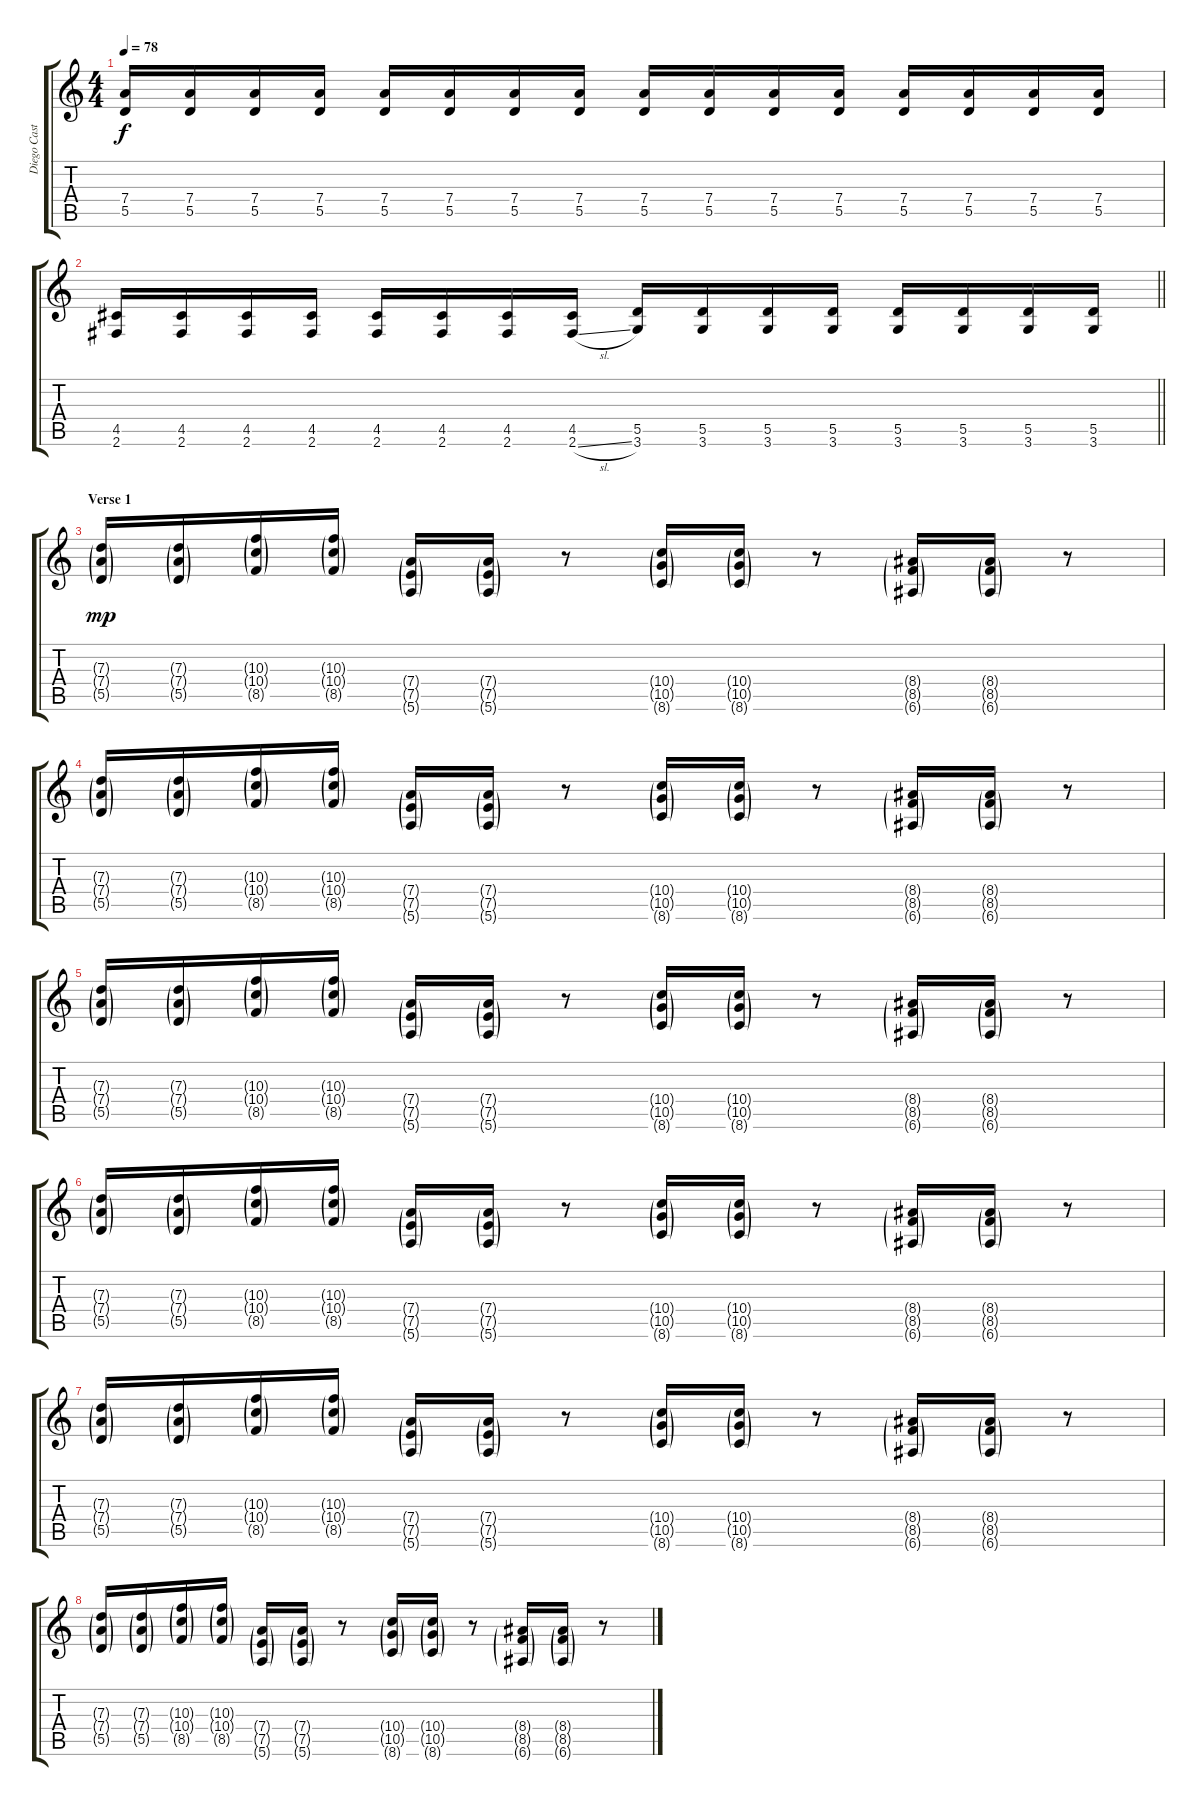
\track ("Diego Castillo(Guitar)" "Diego Cast") {instrument overdrivenguitar}
\staff {score tabs}
\tuning (E4 B3 G3 D3 A2 E2) {hide}
\ts (4 4)
\tempo 78
\clef g2
\ks c
(7.4 5.5).16{dy f} (7.4 5.5).16 (7.4 5.5).16 (7.4 5.5).16 (7.4 5.5).16 (7.4 5.5).16 (7.4 5.5).16 (7.4 5.5).16 (7.4 5.5).16 (7.4 5.5).16 (7.4 5.5).16 (7.4 5.5).16 (7.4 5.5).16 (7.4 5.5).16 (7.4 5.5).16 (7.4 5.5).16 |
\barLineRight lightlight
(4.5 2.6).16 (4.5 2.6).16 (4.5 2.6).16 (4.5 2.6).16 (4.5 2.6).16 (4.5 2.6).16 (4.5 2.6).16 (4.5 2.6{sl}).16 (5.5 3.6).16 (5.5 3.6).16 (5.5 3.6).16 (5.5 3.6).16 (5.5 3.6).16 (5.5 3.6).16 (5.5 3.6).16 (5.5 3.6).16 |
\section ("" "Verse 1")
(7.3{g} 7.4{g} 5.5{g}).16{dy mp} (7.3{g} 7.4{g} 5.5{g}).16 (10.3{g} 10.4{g} 8.5{g}).16 (10.3{g} 10.4{g} 8.5{g}).16 (7.4{g} 7.5{g} 5.6{g}).16 (7.4{g} 7.5{g} 5.6{g}).16 r.8 (10.4{g} 10.5{g} 8.6{g}).16 (10.4{g} 10.5{g} 8.6{g}).16 r.8 (8.4{g} 8.5{g} 6.6{g}).16 (8.4{g} 8.5{g} 6.6{g}).16 r.8 |
(7.3{g} 7.4{g} 5.5{g}).16 (7.3{g} 7.4{g} 5.5{g}).16 (10.3{g} 10.4{g} 8.5{g}).16 (10.3{g} 10.4{g} 8.5{g}).16 (7.4{g} 7.5{g} 5.6{g}).16 (7.4{g} 7.5{g} 5.6{g}).16 r.8 (10.4{g} 10.5{g} 8.6{g}).16 (10.4{g} 10.5{g} 8.6{g}).16 r.8 (8.4{g} 8.5{g} 6.6{g}).16 (8.4{g} 8.5{g} 6.6{g}).16 r.8 |
(7.3{g} 7.4{g} 5.5{g}).16 (7.3{g} 7.4{g} 5.5{g}).16 (10.3{g} 10.4{g} 8.5{g}).16 (10.3{g} 10.4{g} 8.5{g}).16 (7.4{g} 7.5{g} 5.6{g}).16 (7.4{g} 7.5{g} 5.6{g}).16 r.8 (10.4{g} 10.5{g} 8.6{g}).16 (10.4{g} 10.5{g} 8.6{g}).16 r.8 (8.4{g} 8.5{g} 6.6{g}).16 (8.4{g} 8.5{g} 6.6{g}).16 r.8 |
(7.3{g} 7.4{g} 5.5{g}).16 (7.3{g} 7.4{g} 5.5{g}).16 (10.3{g} 10.4{g} 8.5{g}).16 (10.3{g} 10.4{g} 8.5{g}).16 (7.4{g} 7.5{g} 5.6{g}).16 (7.4{g} 7.5{g} 5.6{g}).16 r.8 (10.4{g} 10.5{g} 8.6{g}).16 (10.4{g} 10.5{g} 8.6{g}).16 r.8 (8.4{g} 8.5{g} 6.6{g}).16 (8.4{g} 8.5{g} 6.6{g}).16 r.8 |
(7.3{g} 7.4{g} 5.5{g}).16 (7.3{g} 7.4{g} 5.5{g}).16 (10.3{g} 10.4{g} 8.5{g}).16 (10.3{g} 10.4{g} 8.5{g}).16 (7.4{g} 7.5{g} 5.6{g}).16 (7.4{g} 7.5{g} 5.6{g}).16 r.8 (10.4{g} 10.5{g} 8.6{g}).16 (10.4{g} 10.5{g} 8.6{g}).16 r.8 (8.4{g} 8.5{g} 6.6{g}).16 (8.4{g} 8.5{g} 6.6{g}).16 r.8 |
(7.3{g} 7.4{g} 5.5{g}).16 (7.3{g} 7.4{g} 5.5{g}).16 (10.3{g} 10.4{g} 8.5{g}).16 (10.3{g} 10.4{g} 8.5{g}).16 (7.4{g} 7.5{g} 5.6{g}).16 (7.4{g} 7.5{g} 5.6{g}).16 r.8 (10.4{g} 10.5{g} 8.6{g}).16 (10.4{g} 10.5{g} 8.6{g}).16 r.8 (8.4{g} 8.5{g} 6.6{g}).16 (8.4{g} 8.5{g} 6.6{g}).16 r.8
